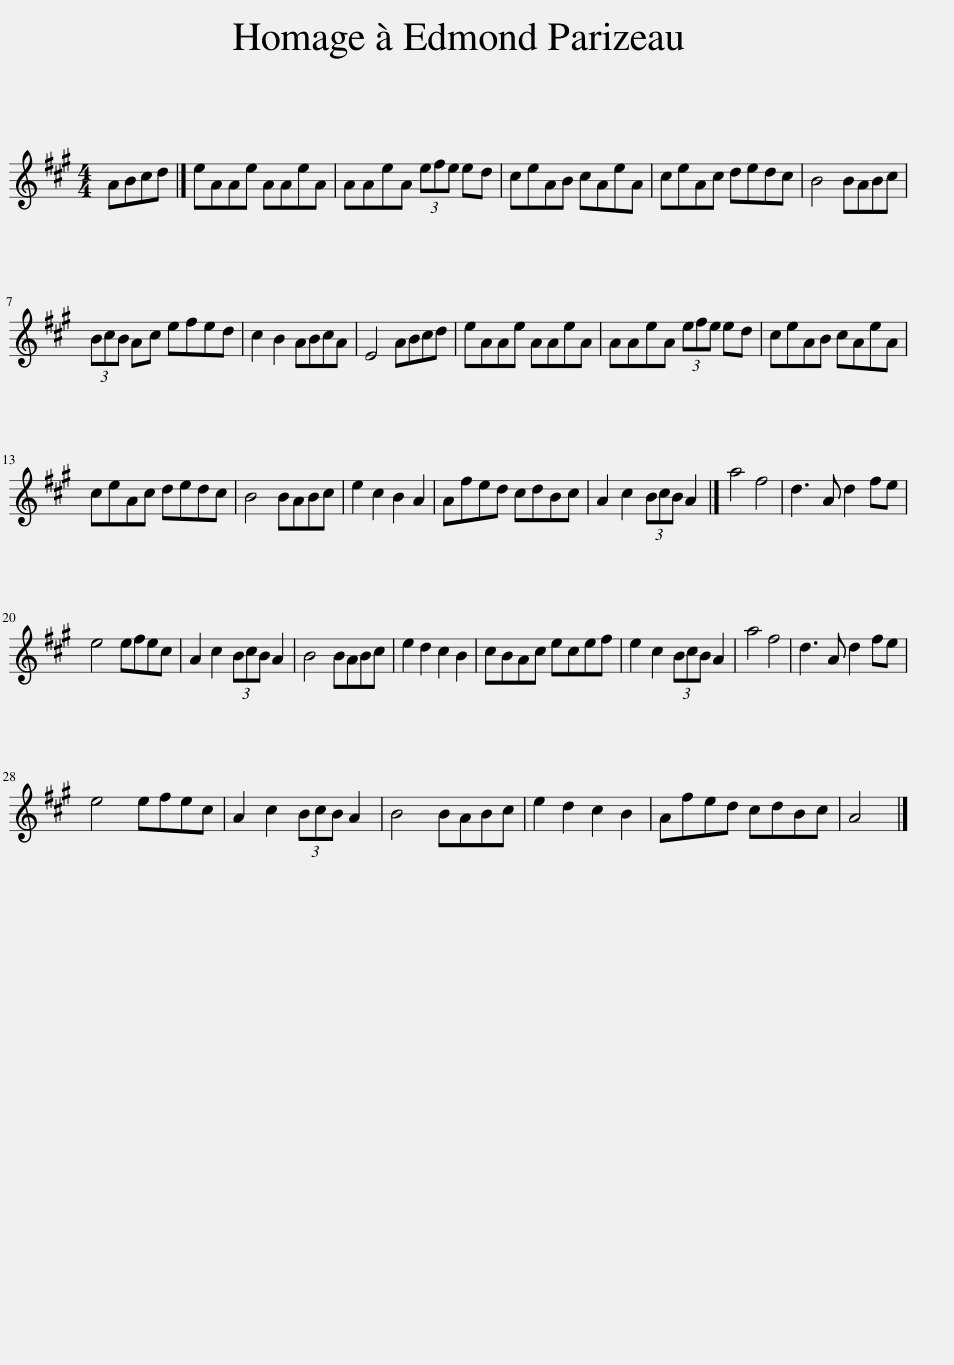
X:1
L:1/8
M:4/4
I:linebreak $
K:A
V:1 treble
V:1
 ABcd |] eAAe AAeA | AAeA (3efe ed | ceAB cAeA | ceAc dedc | %5
 B4 BABc |$ (3BcB Ac efed | c2 B2 ABcA | E4 ABcd | eAAe AAeA | %10
 AAeA (3efe ed | ceAB cAeA |$ ceAc dedc | B4 BABc | e2 c2 B2 A2 | %15
 Afed cdBc | A2 c2 (3BcB A2 |] a4 f4 | d3 A d2 fe |$ e4 efec | %20
 A2 c2 (3BcB A2 | B4 BABc | e2 d2 c2 B2 | cBAc ecef | e2 c2 (3BcB A2 | %25
 a4 f4 | d3 A d2 fe |$ e4 efec | A2 c2 (3BcB A2 | B4 BABc | %30
 e2 d2 c2 B2 | Afed cdBc | A4 |] %33
